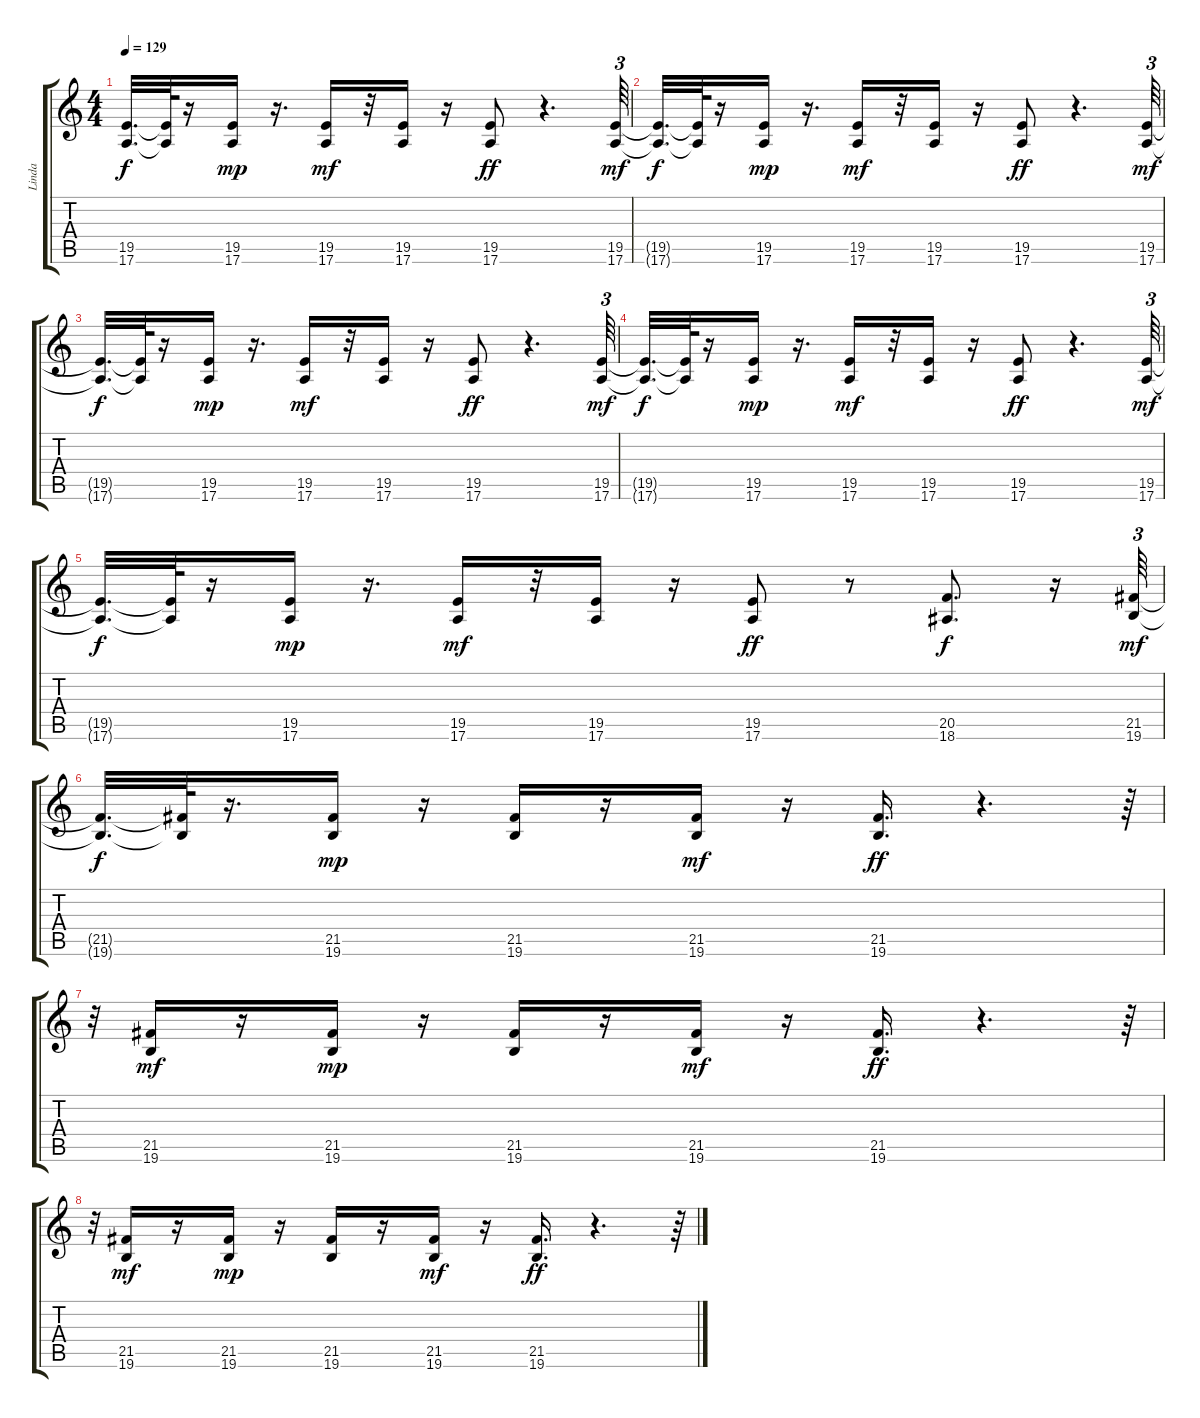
\track ("Linda" "Linda") {instrument acousticgrandpiano}
\staff {score tabs}
\tuning (E4 B3 G3 D3 A2 E2) {hide}
\ts (4 4)
\tempo 129
\clef g2
\ks c
(19.5{t} 17.6{t}).32{d dy f} (19.5{t} 17.6{t}).64 r.16 (19.5 17.6).16{dy mp} r.16{d} (19.5 17.6).16{dy mf} r.32 (19.5 17.6).16 r.16 (19.5 17.6).8{dy ff} r.4{d} (19.5 17.6).64{tu (3 2) dy mf} |
(19.5{t} 17.6{t}).32{d dy f} (19.5{t} 17.6{t}).64 r.16 (19.5 17.6).16{dy mp} r.16{d} (19.5 17.6).16{dy mf} r.32 (19.5 17.6).16 r.16 (19.5 17.6).8{dy ff} r.4{d} (19.5 17.6).64{tu (3 2) dy mf} |
(19.5{t} 17.6{t}).32{d dy f} (19.5{t} 17.6{t}).64 r.16 (19.5 17.6).16{dy mp} r.16{d} (19.5 17.6).16{dy mf} r.32 (19.5 17.6).16 r.16 (19.5 17.6).8{dy ff} r.4{d} (19.5 17.6).64{tu (3 2) dy mf} |
(19.5{t} 17.6{t}).32{d dy f} (19.5{t} 17.6{t}).64 r.16 (19.5 17.6).16{dy mp} r.16{d} (19.5 17.6).16{dy mf} r.32 (19.5 17.6).16 r.16 (19.5 17.6).8{dy ff} r.4{d} (19.5 17.6).64{tu (3 2) dy mf} |
(19.5{t} 17.6{t}).32{d dy f} (19.5{t} 17.6{t}).64 r.16 (19.5 17.6).16{dy mp} r.16{d} (19.5 17.6).16{dy mf} r.32 (19.5 17.6).16 r.16 (19.5 17.6).8{dy ff} r.8 (20.5 18.6).8{d dy f} r.16 (21.5 19.6).64{tu (3 2) dy mf} |
(21.5{t} 19.6{t}).32{d dy f} (21.5{t} 19.6{t}).64 r.16{d} (21.5 19.6).16{dy mp} r.16 (21.5 19.6).16 r.16 (21.5 19.6).16{dy mf} r.16 (21.5 19.6).16{d dy ff} r.4{d} r.64{tu (3 2)} |
r.32{tu (3 2)} (21.5 19.6).16{dy mf} r.16 (21.5 19.6).16{dy mp} r.16 (21.5 19.6).16 r.16 (21.5 19.6).16{dy mf} r.16 (21.5 19.6).16{d dy ff} r.4{d} r.64{tu (3 2)} |
r.32{tu (3 2)} (21.5 19.6).16{dy mf} r.16 (21.5 19.6).16{dy mp} r.16 (21.5 19.6).16 r.16 (21.5 19.6).16{dy mf} r.16 (21.5 19.6).16{d dy ff} r.4{d} r.64{tu (3 2)}
